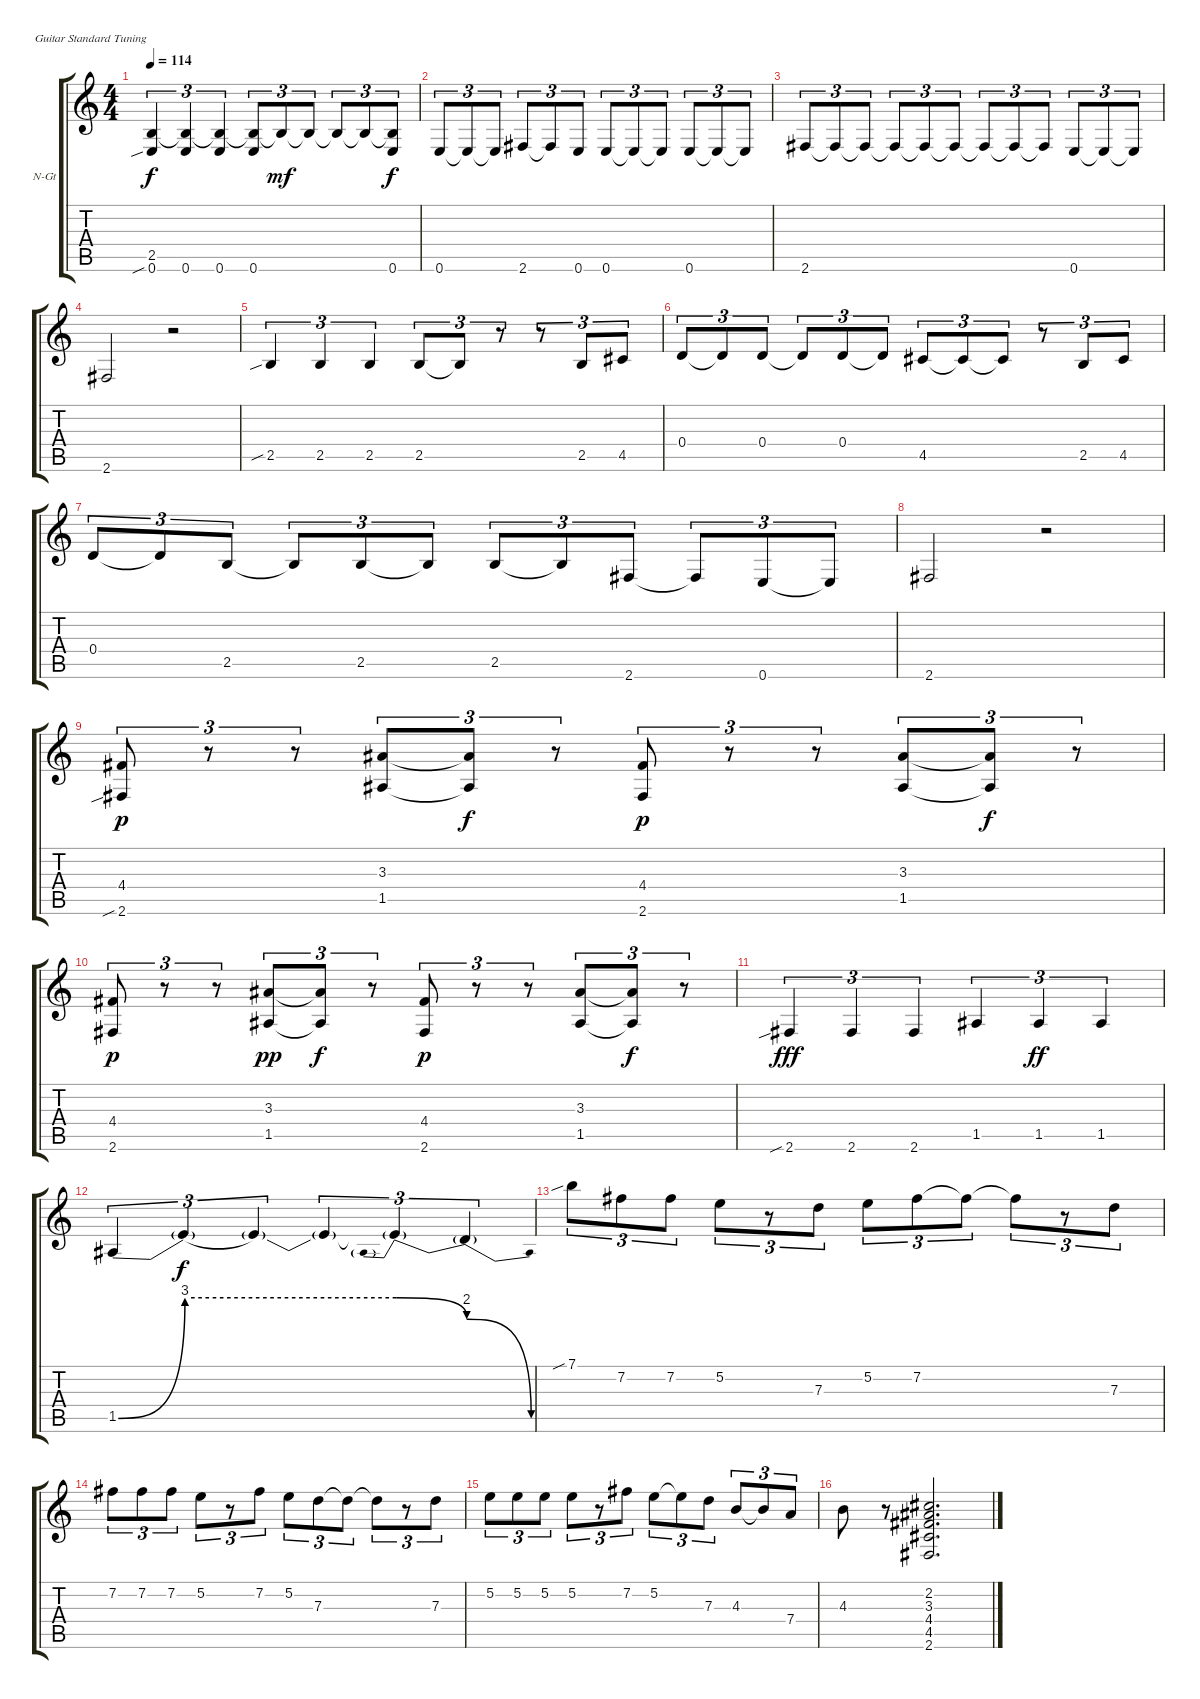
\defaultSystemsLayout 4
\bracketExtendMode groupsimilarinstruments
\firstSystemTrackNameOrientation horizontal
\otherSystemsTrackNameOrientation horizontal
\track ("Nylon Guitar" "N-Gt") {instrument acousticguitarnylon}
\staff {score tabs}
\tuning (E4 B3 G3 D3 A2 E2)
\ts (4 4)
\tempo 114
\clef g2
\ks c
(0.6{sib} 2.5{t}).4{tu (3 2) dy f} (0.6 2.5{t}).4{tu (3 2)} (0.6 2.5{t}).4{tu (3 2)} (0.6 2.5{t}).8{tu (3 2)} 2.5{t}.8{tu (3 2) dy mf} 2.5{t}.8{tu (3 2)} 2.5{t}.8{tu (3 2)} 2.5{t}.8{tu (3 2)} (0.6 2.5{t}).8{tu (3 2) dy f} |
0.6.8{tu (3 2)} 0.6{t}.8{tu (3 2)} 0.6{t}.8{tu (3 2)} 2.6.8{tu (3 2)} 2.6{t}.8{tu (3 2)} 0.6.8{tu (3 2)} 0.6.8{tu (3 2)} 0.6{t}.8{tu (3 2)} 0.6{t}.8{tu (3 2)} 0.6.8{tu (3 2)} 0.6{t}.8{tu (3 2)} 0.6{t}.8{tu (3 2)} |
2.6.8{tu (3 2)} 2.6{t}.8{tu (3 2)} 2.6{t}.8{tu (3 2)} 2.6{t}.8{tu (3 2)} 2.6{t}.8{tu (3 2)} 2.6{t}.8{tu (3 2)} 2.6{t}.8{tu (3 2)} 2.6{t}.8{tu (3 2)} 2.6{t}.8{tu (3 2)} 0.6.8{tu (3 2)} 0.6{t}.8{tu (3 2)} 0.6{t}.8{tu (3 2)} |
2.6.2 r.2 |
2.5{sib}.4{tu (3 2)} 2.5.4{tu (3 2)} 2.5.4{tu (3 2)} 2.5.8{tu (3 2)} 2.5{t}.8{tu (3 2)} r.8{tu (3 2)} r.8{tu (3 2)} 2.5.8{tu (3 2)} 4.5.8{tu (3 2)} |
0.4.8{tu (3 2)} 0.4{t}.8{tu (3 2)} 0.4.8{tu (3 2)} 0.4{t}.8{tu (3 2)} 0.4.8{tu (3 2)} 0.4{t}.8{tu (3 2)} 4.5.8{tu (3 2)} 4.5{t}.8{tu (3 2)} 4.5{t}.8{tu (3 2)} r.8{tu (3 2)} 2.5.8{tu (3 2)} 4.5.8{tu (3 2)} |
0.4.8{tu (3 2)} 0.4{t}.8{tu (3 2)} 2.5.8{tu (3 2)} 2.5{t}.8{tu (3 2)} 2.5.8{tu (3 2)} 2.5{t}.8{tu (3 2)} 2.5.8{tu (3 2)} 2.5{t}.8{tu (3 2)} 2.6.8{tu (3 2)} 2.6{t}.8{tu (3 2)} 0.6.8{tu (3 2)} 0.6{t}.8{tu (3 2)} |
2.6.2 r.2 |
(4.4 2.6{sib}).8{tu (3 2) dy p} r.8{tu (3 2)} r.8{tu (3 2)} (3.3 1.5).8{tu (3 2)} (3.3{t} 1.5{t}).8{tu (3 2) dy f} r.8{tu (3 2)} (4.4 2.6).8{tu (3 2) dy p} r.8{tu (3 2)} r.8{tu (3 2)} (3.3 1.5).8{tu (3 2)} (3.3{t} 1.5{t}).8{tu (3 2) dy f} r.8{tu (3 2)} |
(4.4 2.6).8{tu (3 2) dy p} r.8{tu (3 2)} r.8{tu (3 2)} (3.3 1.5).8{tu (3 2) dy pp} (3.3{t} 1.5{t}).8{tu (3 2) dy f} r.8{tu (3 2)} (4.4 2.6).8{tu (3 2) dy p} r.8{tu (3 2)} r.8{tu (3 2)} (3.3 1.5).8{tu (3 2)} (3.3{t} 1.5{t}).8{tu (3 2) dy f} r.8{tu (3 2)} |
2.6{sib}.4{tu (3 2) dy fff} 2.6.4{tu (3 2)} 2.6.4{tu (3 2)} 1.5.4{tu (3 2)} 1.5.4{tu (3 2) dy ff} 1.5.4{tu (3 2)} |
1.5{be (bend 0 0 60 12)}.4{tu (3 2)} 1.5{be (hold 0 12 60 12) t}.4{tu (3 2) dy f} 1.5{t}.4{tu (3 2)} 1.5{t}.4{tu (3 2)} 1.5{be (prebendrelease 0 12 60 8) t}.4{tu (3 2)} 1.5{be (release 0 8 60 0) t}.4{tu (3 2)} |
7.1{sib}.8{tu (3 2)} 7.2.8{tu (3 2)} 7.2.8{tu (3 2)} 5.2.8{tu (3 2)} r.8{tu (3 2)} 7.3.8{tu (3 2)} 5.2.8{tu (3 2)} 7.2.8{tu (3 2)} 7.2{t}.8{tu (3 2)} 7.2{t}.8{tu (3 2)} r.8{tu (3 2)} 7.3.8{tu (3 2)} |
7.2.8{tu (3 2)} 7.2.8{tu (3 2)} 7.2.8{tu (3 2)} 5.2.8{tu (3 2)} r.8{tu (3 2)} 7.2.8{tu (3 2)} 5.2.8{tu (3 2)} 7.3.8{tu (3 2)} 7.3{t}.8{tu (3 2)} 7.3{t}.8{tu (3 2)} r.8{tu (3 2)} 7.3.8{tu (3 2)} |
5.2.8{tu (3 2)} 5.2.8{tu (3 2)} 5.2.8{tu (3 2)} 5.2.8{tu (3 2)} r.8{tu (3 2)} 7.2.8{tu (3 2)} 5.2.8{tu (3 2)} 5.2{t}.8{tu (3 2)} 7.3.8{tu (3 2)} 4.3.8{tu (3 2)} 4.3{t}.8{tu (3 2)} 7.4.8{tu (3 2)} |
4.3.8 r.8 (2.2 3.3 4.4 4.5 2.6).2{d}
